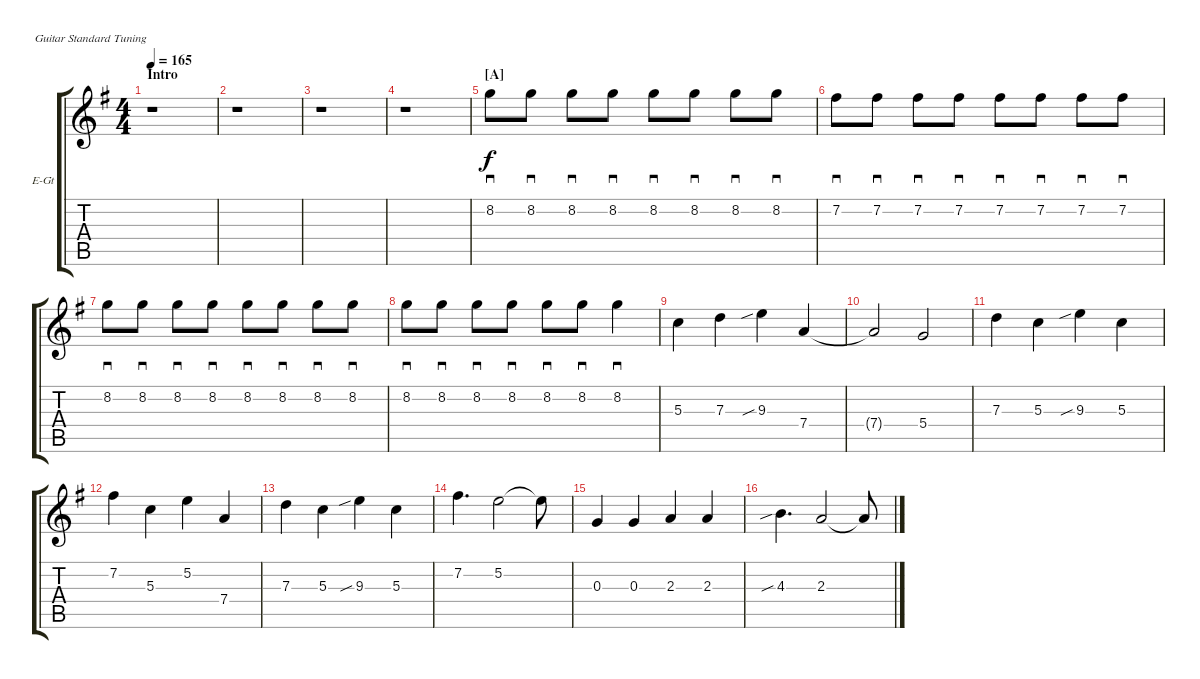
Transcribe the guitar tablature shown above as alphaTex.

\defaultSystemsLayout 4
\bracketExtendMode groupsimilarinstruments
\firstSystemTrackNameOrientation horizontal
\otherSystemsTrackNameOrientation horizontal
\track ("Albert Hammond Jr." "E-Gt") {instrument overdrivenguitar}
\staff {score tabs}
\tuning (E4 B3 G3 D3 A2 E2)
\ts (4 4)
\section ("" "Intro")
\tempo 165
\clef g2
\ks g
r.1{dy f instrument overdrivenguitar} |
r.1 |
r.1 |
r.1 |
\section ("A" "")
8.2.8{sd} 8.2.8{sd} 8.2.8{sd} 8.2.8{sd} 8.2.8{sd} 8.2.8{sd} 8.2.8{sd} 8.2.8{sd} |
7.2.8{sd} 7.2.8{sd} 7.2.8{sd} 7.2.8{sd} 7.2.8{sd} 7.2.8{sd} 7.2.8{sd} 7.2.8{sd} |
8.2.8{sd} 8.2.8{sd} 8.2.8{sd} 8.2.8{sd} 8.2.8{sd} 8.2.8{sd} 8.2.8{sd} 8.2.8{sd} |
8.2.8{sd} 8.2.8{sd} 8.2.8{sd} 8.2.8{sd} 8.2.8{sd} 8.2.8{sd} 8.2.4{sd} |
5.3.4 7.3.4 9.3{sib}.4 7.4.4 |
7.4{t}.2 5.4.2 |
7.3.4 5.3.4 9.3{sib}.4 5.3.4 |
7.2.4 5.3.4 5.2.4 7.4.4 |
7.3.4 5.3.4 9.3{sib}.4 5.3.4 |
7.2.4{d} 5.2.2 5.2{t}.8 |
0.3.4 0.3.4 2.3.4 2.3.4 |
4.3{sib}.4{d} 2.3.2 2.3{t}.8
